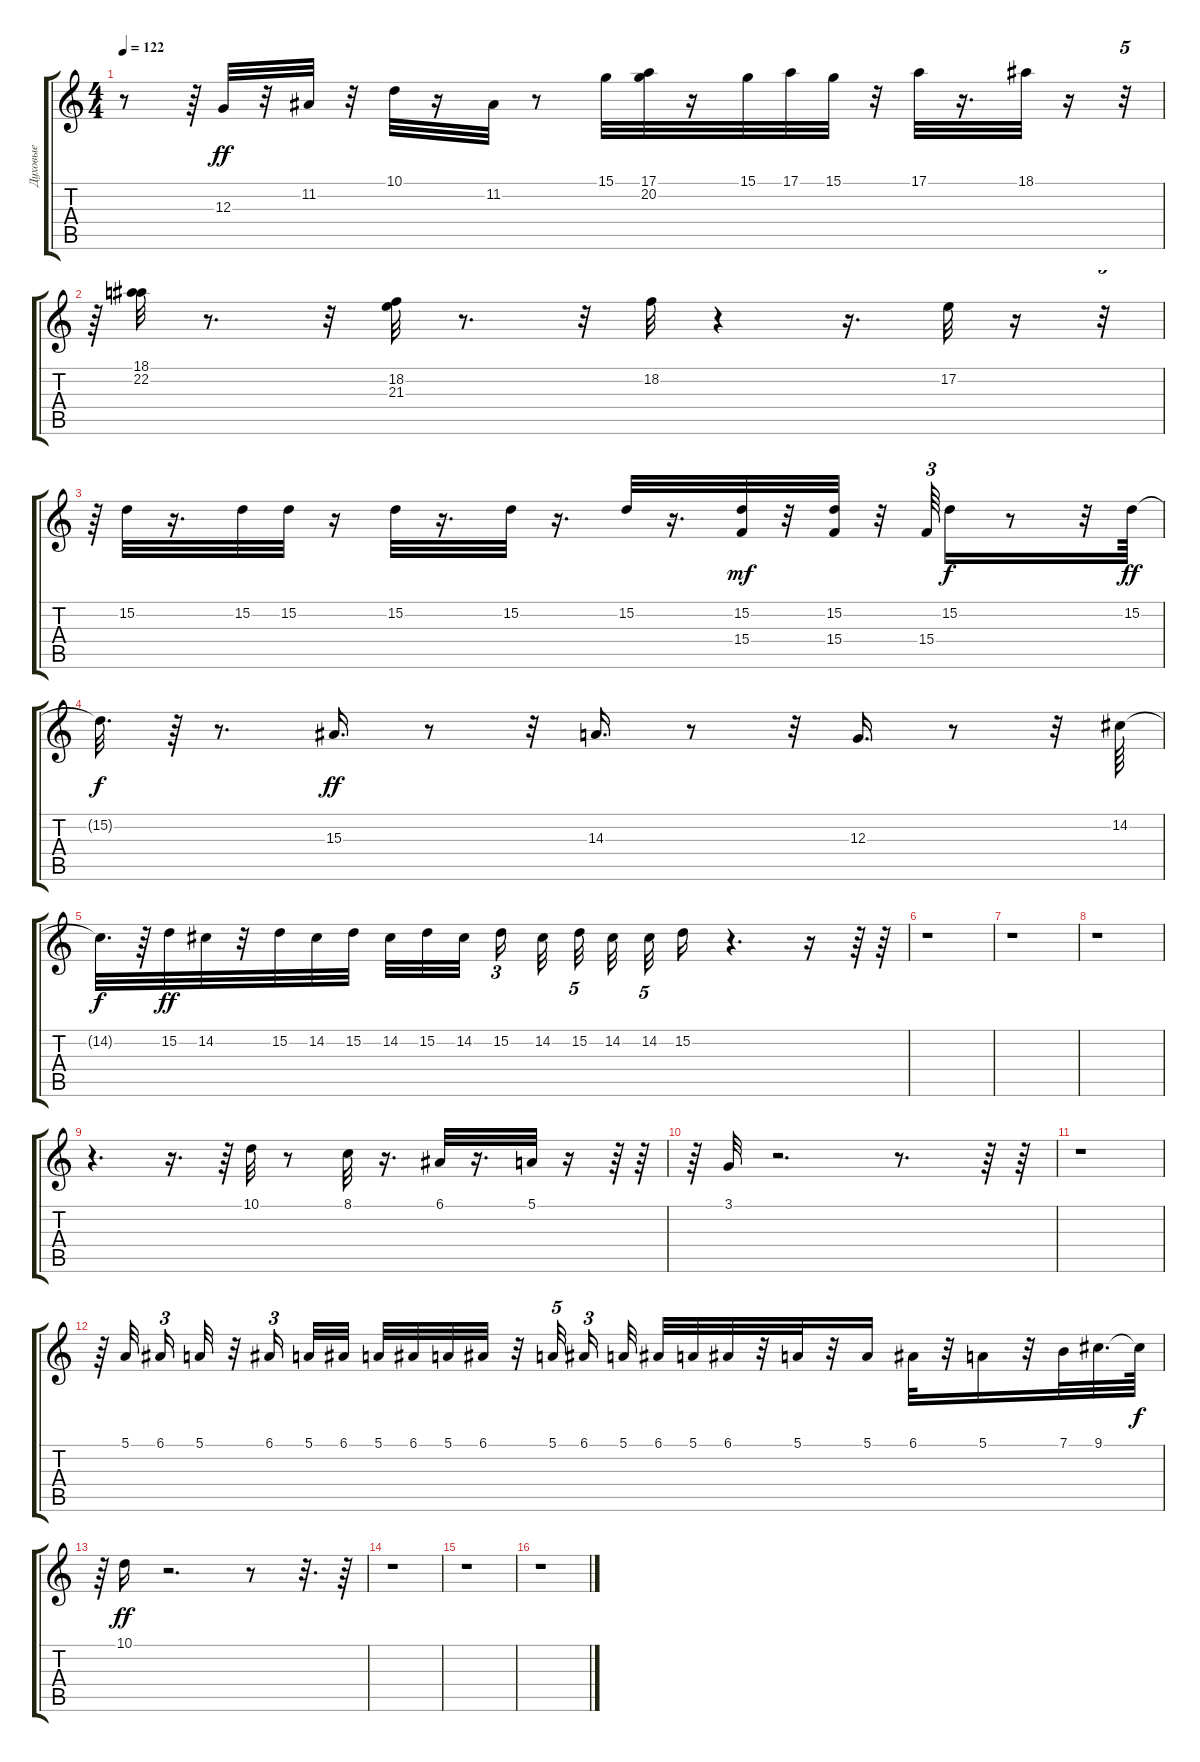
\track ("Духовые" "Духовые") {instrument flute}
\staff {score tabs}
\tuning (E4 B3 G3 D3 A2 E2) {hide}
\ts (4 4)
\tempo 122
\clef g2
\ks c
r.8{dy ff} r.64 12.3.32 r.32 11.2.32 r.32 10.1.32 r.16 11.2.32 r.8 15.1.32 (17.1 20.2).32 r.16 15.1.32 17.1.32 15.1.32 r.32 17.1.32 r.16{d} 18.1.32 r.16 r.32{tu (5 4)} |
r.64 (18.1 22.2).32 r.8{d} r.32 (18.2 21.3).32 r.8{d} r.32 18.2.32 r.4 r.16{d} 17.2.32 r.16 r.32{tu (5 4)} |
r.64 15.2.32 r.16{d} 15.2.32 15.2.32 r.16 15.2.32 r.16{d} 15.2.32 r.16{d} 15.2.32 r.16{d} (15.2 15.4).32{dy mf} r.32 (15.2 15.4).32 r.32 15.4.64{tu (3 2)} 15.2.16{dy f} r.8 r.32 15.2.64{dy ff} |
15.2{t}.32{d dy f} r.64 r.8{d} 15.3.16{d dy ff} r.8 r.32 14.3.16{d} r.8 r.32 12.3.16{d} r.8 r.32 14.2.64 |
14.2{t}.32{d dy f} r.64 15.2.32{dy ff} 14.2.32 r.32 15.2.32 14.2.32 15.2.32 14.2.32 15.2.32 14.2.32{beam splitsecondary} 15.2.16{tu (3 2) beam splitsecondary} 14.2.32{beam splitsecondary} 15.2.32{tu (5 4) beam splitsecondary} 14.2.32{beam splitsecondary} 14.2.32{tu (5 4)} 15.2.16 r.4{d} r.16 r.64 r.64 |
r.1 |
r.1 |
r.1 |
r.4{d} r.16{d} r.64 10.1.32 r.8 8.1.32 r.16{d} 6.1.32 r.16{d} 5.1.32 r.16 r.64 r.64 |
r.64 3.1.32 r.2{d} r.8{d} r.64 r.64 |
r.1 |
r.64 5.1.32{beam splitsecondary} 6.1.16{tu (3 2)} 5.1.32 r.32 6.1.16{tu (3 2) beam splitsecondary} 5.1.32 6.1.32 5.1.32 6.1.32 5.1.32 6.1.32 r.32 5.1.32{tu (5 4)} 6.1.16{tu (3 2) beam splitsecondary} 5.1.32 6.1.32 5.1.32 6.1.32 r.32 5.1.32 r.32 5.1.16 6.1.32 r.32 5.1.16 r.32 7.1.32 9.1.32{d} 9.1{t}.64{dy f} |
r.64 10.1.16{dy ff} r.2{d} r.8 r.32{d} r.64 |
r.1 |
r.1 |
r.1
